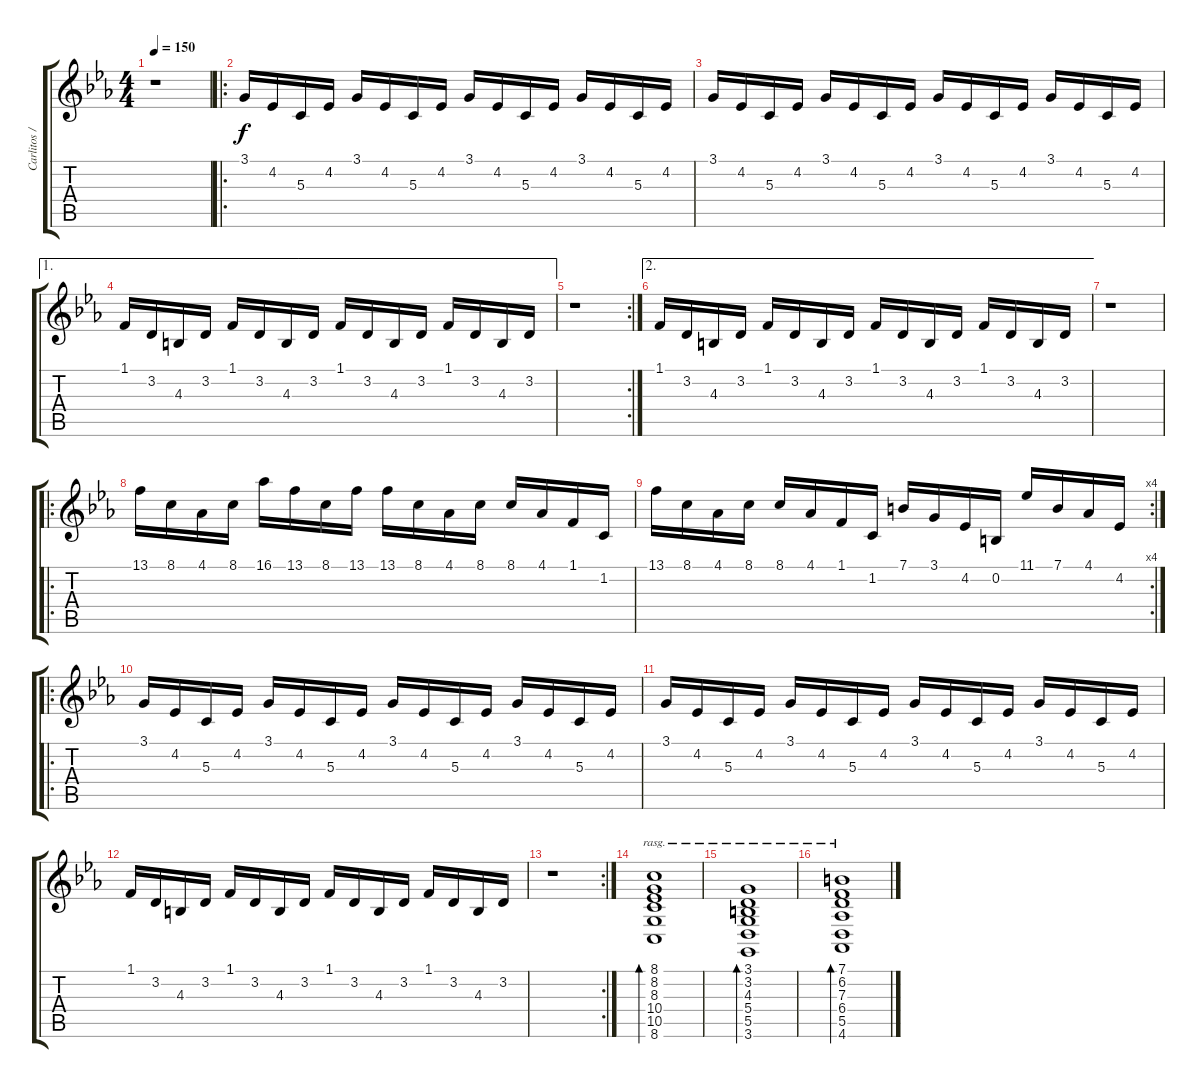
\track ("Carlitos / Ale" "Carlitos /") {instrument harpsichord}
\staff {score tabs}
\tuning (E4 B3 G3 D3 A2 E2) {hide}
\ts (4 4)
\tempo 150
\clef g2
\ks cminor
r.1{dy f} |
\ro
3.1.16 4.2.16 5.3.16 4.2.16 3.1.16 4.2.16 5.3.16 4.2.16 3.1.16 4.2.16 5.3.16 4.2.16 3.1.16 4.2.16 5.3.16 4.2.16 |
3.1.16 4.2.16 5.3.16 4.2.16 3.1.16 4.2.16 5.3.16 4.2.16 3.1.16 4.2.16 5.3.16 4.2.16 3.1.16 4.2.16 5.3.16 4.2.16 |
\ae 1
1.1.16 3.2.16 4.3.16 3.2.16 1.1.16 3.2.16 4.3.16 3.2.16 1.1.16 3.2.16 4.3.16 3.2.16 1.1.16 3.2.16 4.3.16 3.2.16 |
\rc 2
r.1 |
\ae 2
1.1.16 3.2.16 4.3.16 3.2.16 1.1.16 3.2.16 4.3.16 3.2.16 1.1.16 3.2.16 4.3.16 3.2.16 1.1.16 3.2.16 4.3.16 3.2.16 |
r.1 |
\ro
13.1.16 8.1.16 4.1.16 8.1.16 16.1.16 13.1.16 8.1.16 13.1.16 13.1.16 8.1.16 4.1.16 8.1.16 8.1.16 4.1.16 1.1.16 1.2.16 |
\rc 4
13.1.16 8.1.16 4.1.16 8.1.16 8.1.16 4.1.16 1.1.16 1.2.16 7.1.16 3.1.16 4.2.16 0.2.16 11.1.16 7.1.16 4.1.16 4.2.16 |
\ro
3.1.16 4.2.16 5.3.16 4.2.16 3.1.16 4.2.16 5.3.16 4.2.16 3.1.16 4.2.16 5.3.16 4.2.16 3.1.16 4.2.16 5.3.16 4.2.16 |
3.1.16 4.2.16 5.3.16 4.2.16 3.1.16 4.2.16 5.3.16 4.2.16 3.1.16 4.2.16 5.3.16 4.2.16 3.1.16 4.2.16 5.3.16 4.2.16 |
1.1.16 3.2.16 4.3.16 3.2.16 1.1.16 3.2.16 4.3.16 3.2.16 1.1.16 3.2.16 4.3.16 3.2.16 1.1.16 3.2.16 4.3.16 3.2.16 |
\rc 2
r.1 |
(8.1 8.2 8.3 10.4 10.5 8.6).1{bd 480 rasg ii volume 12} |
(3.1 3.2 4.3 5.4 5.5 3.6).1{bd 480 rasg ii} |
(7.1 6.2 7.3 6.4 5.5 4.6).1{bd 480 rasg ii}
